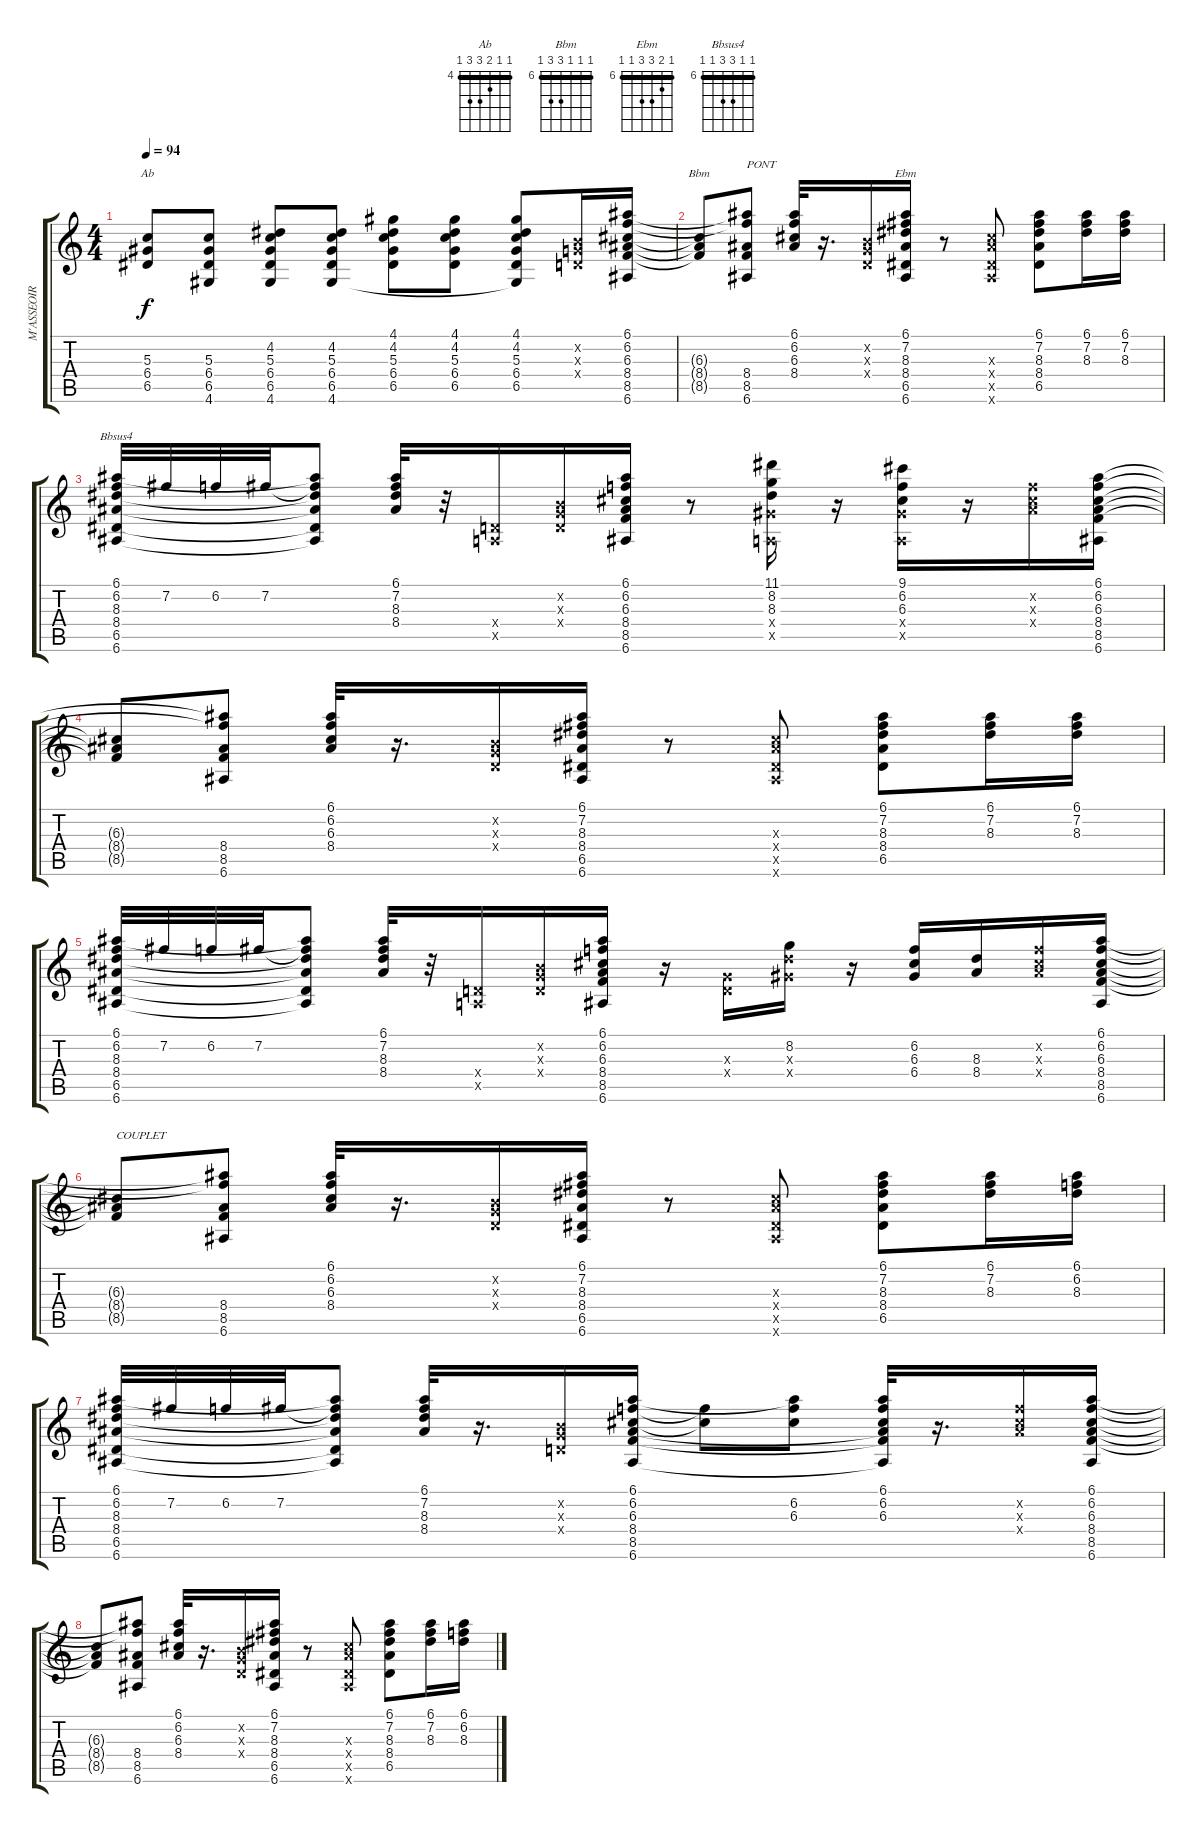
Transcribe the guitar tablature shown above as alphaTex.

\track ("M'ASSEOIR (guitare 1)" "M'ASSEOIR ") {instrument acousticguitarnylon}
\staff {score tabs}
\tuning (E4 B3 G3 D3 A2 E2) {hide}
\chord ("Ab" 4 4 5 6 6 4) {firstfret 4 barre 4}
\chord ("Bbm" 6 6 6 8 8 6) {firstfret 6 barre 6}
\chord ("Ebm" 6 7 8 8 6 6) {firstfret 6 barre 6}
\chord ("Bbsus4" 6 6 8 8 6 6) {firstfret 6 barre 6}
\ts (4 4)
\tempo 94
\clef g2
\ks c
(5.3{t} 6.4{t} 6.5{t}).8{ch "Ab" dy f} (5.3 6.4 6.5 4.6).8 (4.2{t} 5.3 6.4 6.5 4.6).8 (4.2 5.3 6.4 6.5 4.6).8 (4.1{t} 4.2 5.3 6.4 6.5).8 (4.1 4.2 5.3 6.4 6.5).8 (4.1 4.2 5.3 6.4 6.5 4.6{t}).8 (0.2{x} 0.3{x} 0.4{x}).16 (6.1 6.2 6.3 8.4 8.5 6.6).16 |
(6.3{t} 8.4{t} 8.5{t}).8{ch "Bbm"} (6.1{t} 6.2{t} 8.4 8.5 6.6).8{txt "PONT"} (6.1 6.2 6.3 8.4).32 r.16{d} (0.2{x} 0.3{x} 0.4{x}).16 (6.1 7.2 8.3 8.4 6.5 6.6).16{ch "Ebm"} r.8 (6.3{x} 8.4{x} 6.5{x} 6.6{x}).8 (6.1 7.2 8.3 8.4 6.5).8 (6.1 7.2 8.3).16 (6.1 7.2 8.3).16 |
(6.1 6.2 8.3 8.4 6.5 6.6).32{ch "Bbsus4"} 7.2.32 6.2.32 7.2.32 (6.1{t} 7.2{t} 8.3{t} 8.4{t} 6.5{t} 6.6{t}).8 (6.1 7.2 8.3 8.4).32 r.32 (0.4{x} 0.5{x}).16 (0.2{x} 0.3{x} 0.4{x}).16 (6.1 6.2 6.3 8.4 8.5 6.6).16 r.8 (11.1 8.2 8.3 6.4{x} 0.5{x}).16 r.16 (9.1 6.2 6.3 6.4{x} 0.5{x}).16 r.16 (6.2{x} 6.3{x} 8.4{x}).16 (6.1 6.2 6.3 8.4 8.5 6.6).16 |
(6.3{t} 8.4{t} 8.5{t}).8 (6.1{t} 6.2{t} 8.4 8.5 6.6).8 (6.1 6.2 6.3 8.4).32 r.16{d} (0.2{x} 0.3{x} 0.4{x}).16 (6.1 7.2 8.3 8.4 6.5 6.6).16 r.8 (6.3{x} 8.4{x} 6.5{x} 6.6{x}).8 (6.1 7.2 8.3 8.4 6.5).8 (6.1 7.2 8.3).16 (6.1 7.2 8.3).16 |
(6.1 6.2 8.3 8.4 6.5 6.6).32 7.2.32 6.2.32 7.2.32 (6.1{t} 7.2{t} 8.3{t} 8.4{t} 6.5{t} 6.6{t}).8 (6.1 7.2 8.3 8.4).32 r.32 (0.4{x} 0.5{x}).16 (0.2{x} 0.3{x} 0.4{x}).16 (6.1 6.2 6.3 8.4 8.5 6.6).16 r.16 (0.3{x} 0.4{x}).16 (8.2 8.3{x} 6.4{x}).16 r.16 (6.2 6.3 6.4).16 (8.3 8.4).16 (6.2{x} 6.3{x} 8.4{x}).16 (6.1 6.2 6.3 8.4 8.5 6.6).16 |
(6.3{t} 8.4{t} 8.5{t}).8{txt "COUPLET"} (6.1{t} 6.2{t} 8.4 8.5 6.6).8 (6.1 6.2 6.3 8.4).32 r.16{d} (0.2{x} 0.3{x} 0.4{x}).16 (6.1 7.2 8.3 8.4 6.5 6.6).16 r.8 (6.3{x} 8.4{x} 6.5{x} 6.6{x}).8 (6.1 7.2 8.3 8.4 6.5).8 (6.1 7.2 8.3).16 (6.1 6.2 8.3).16 |
(6.1 6.2 8.3 8.4 6.5 6.6).32 7.2.32 6.2.32 7.2.32 (6.1{t} 7.2{t} 8.3{t} 8.4{t} 6.5{t} 6.6{t}).8 (6.1 7.2 8.3 8.4).32 r.16{d} (0.2{x} 0.3{x} 0.4{x}).16 (6.1 6.2 6.3 8.4 8.5 6.6).16 (6.2{t} 6.3{t}).8 (6.1{t} 6.2 6.3).8 (6.1 6.2 6.3 8.4{t} 8.5{t} 6.6{t}).32 r.16{d} (6.2{x} 6.3{x} 8.4{x}).16 (6.1 6.2 6.3 8.4 8.5 6.6).16 |
(6.3{t} 8.4{t} 8.5{t}).8 (6.1{t} 6.2{t} 8.4 8.5 6.6).8 (6.1 6.2 6.3 8.4).32 r.16{d} (0.2{x} 0.3{x} 0.4{x}).16 (6.1 7.2 8.3 8.4 6.5 6.6).16 r.8 (6.3{x} 8.4{x} 6.5{x} 6.6{x}).8 (6.1 7.2 8.3 8.4 6.5).8 (6.1 7.2 8.3).16 (6.1 6.2 8.3).16
